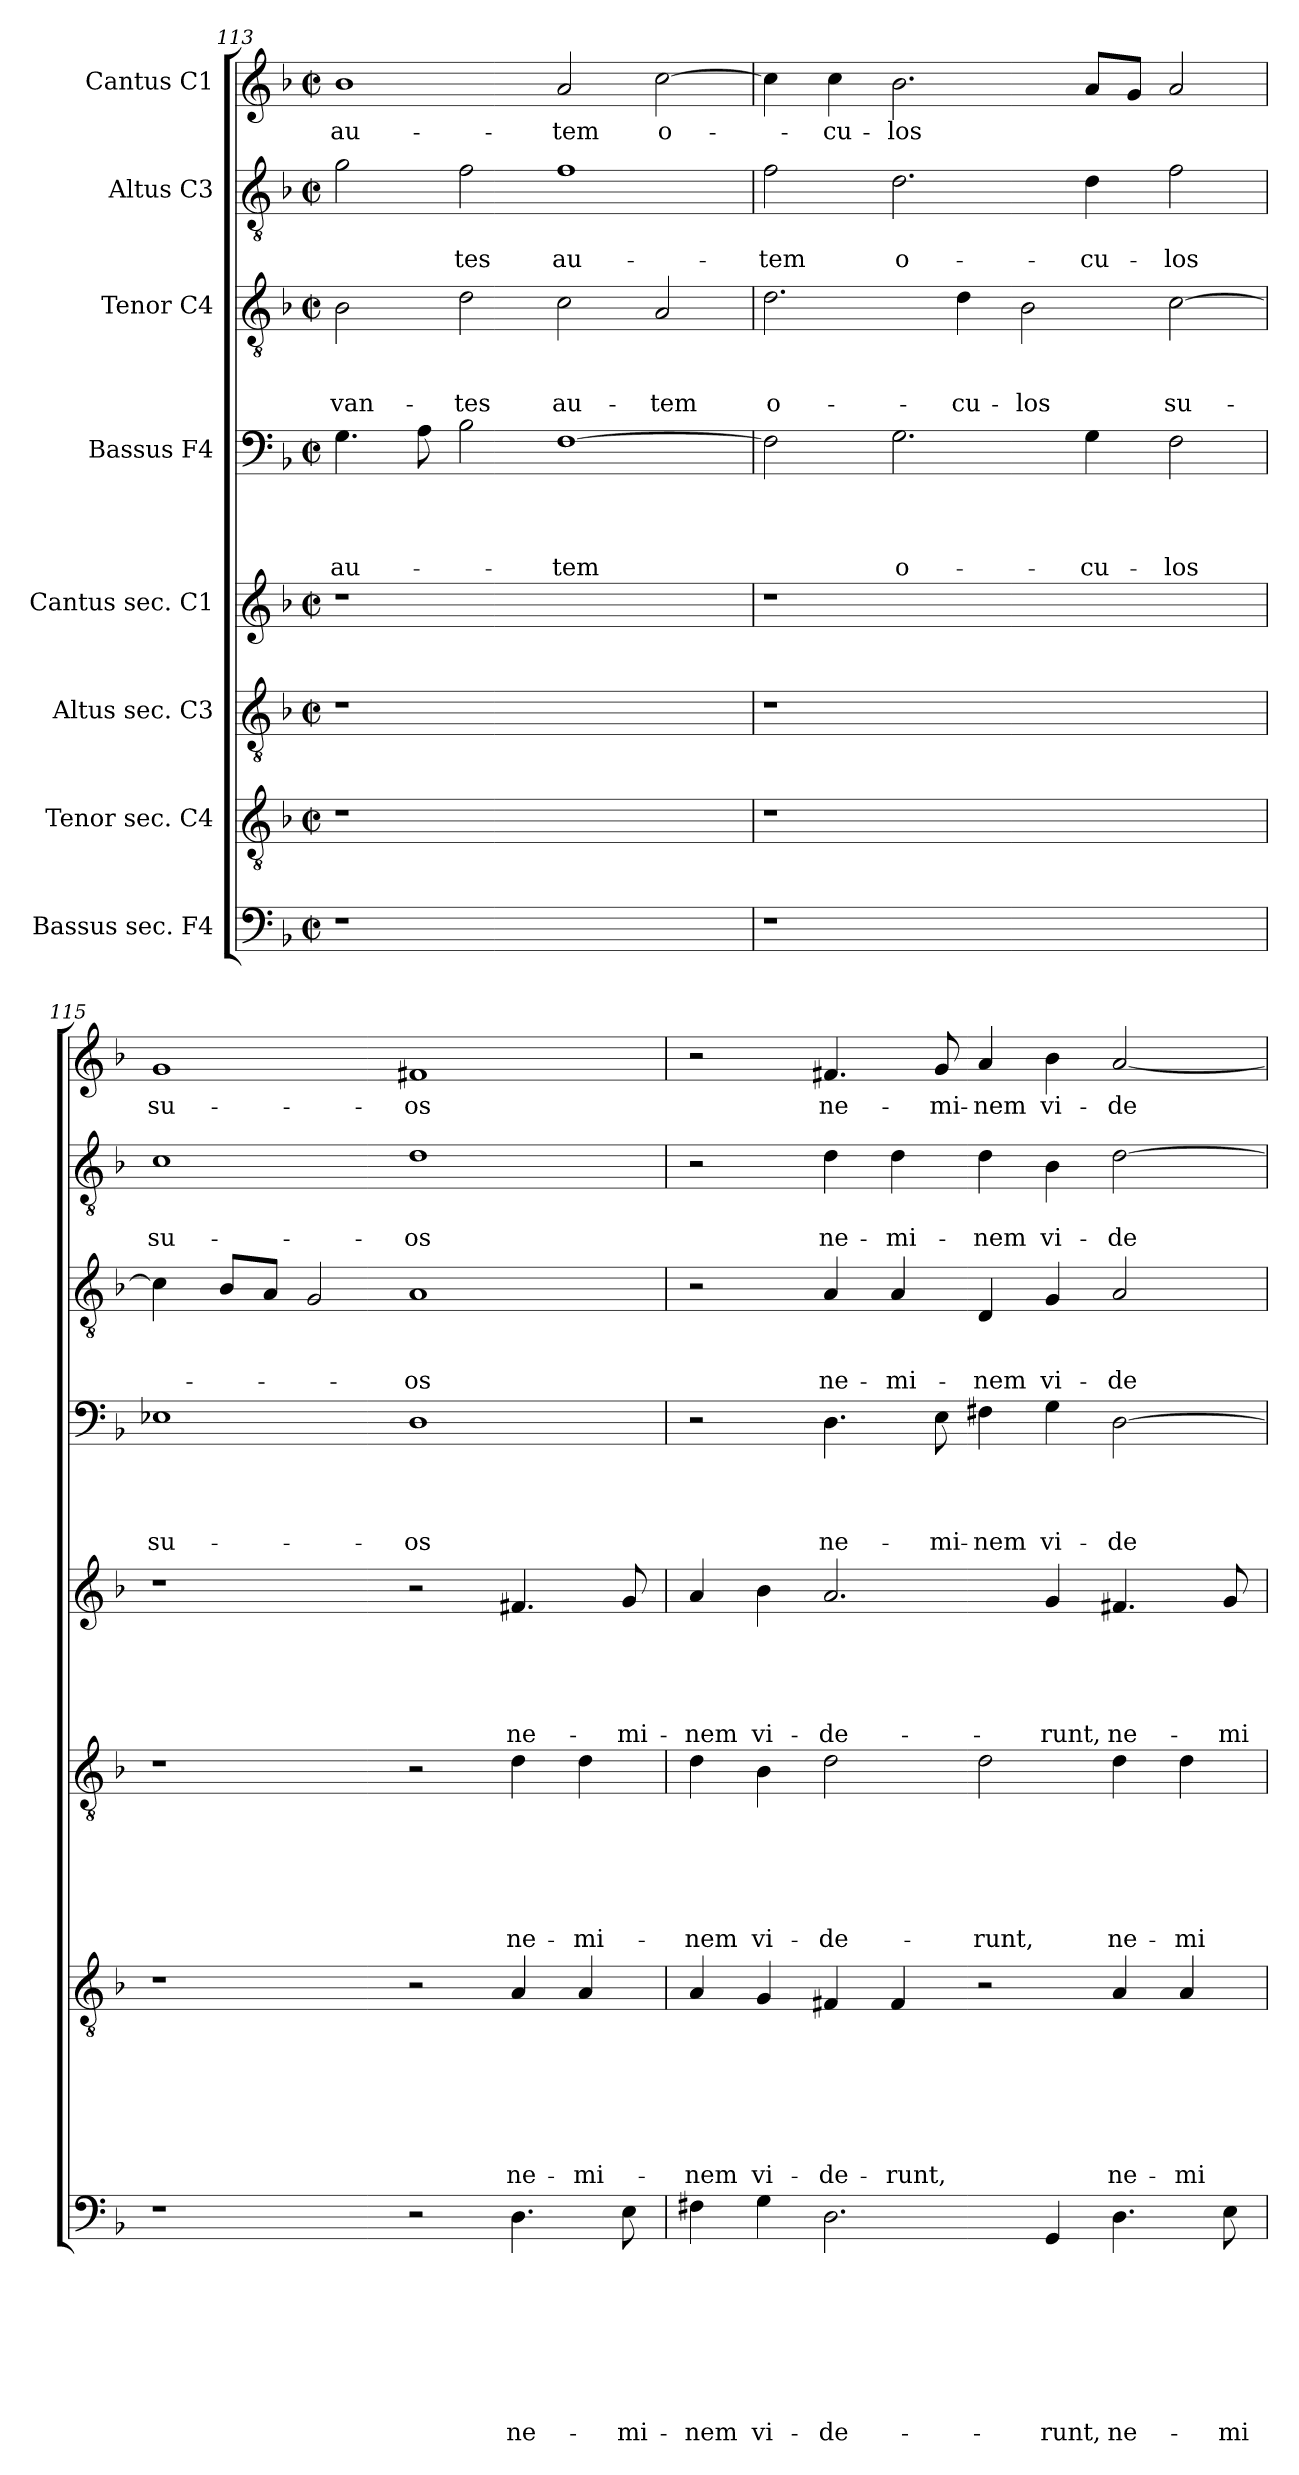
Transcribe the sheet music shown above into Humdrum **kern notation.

**kern	**text	**text	**text	**text	**text	**text	**text	**text	**kern	**text	**text	**text	**text	**text	**text	**text	**kern	**text	**text	**text	**text	**text	**text	**kern	**text	**text	**text	**text	**text	**kern	**text	**text	**text	**text	**kern	**text	**text	**text	**kern	**text	**text	**kern	**text
*part8	*part8	*part8	*part8	*part8	*part8	*part8	*part8	*part8	*part7	*part7	*part7	*part7	*part7	*part7	*part7	*part7	*part6	*part6	*part6	*part6	*part6	*part6	*part6	*part5	*part5	*part5	*part5	*part5	*part5	*part4	*part4	*part4	*part4	*part4	*part3	*part3	*part3	*part3	*part2	*part2	*part2	*part1	*part1
*staff8	*staff8	*staff8	*staff8	*staff8	*staff8	*staff8	*staff8	*staff8	*staff7	*staff7	*staff7	*staff7	*staff7	*staff7	*staff7	*staff7	*staff6	*staff6	*staff6	*staff6	*staff6	*staff6	*staff6	*staff5	*staff5	*staff5	*staff5	*staff5	*staff5	*staff4	*staff4	*staff4	*staff4	*staff4	*staff3	*staff3	*staff3	*staff3	*staff2	*staff2	*staff2	*staff1	*staff1
*I"Bassus sec. F4	*	*	*	*	*	*	*	*	*I"Tenor sec. C4	*	*	*	*	*	*	*	*I"Altus sec. C3	*	*	*	*	*	*	*I"Cantus sec. C1	*	*	*	*	*	*I"Bassus F4	*	*	*	*	*I"Tenor  C4	*	*	*	*I"Altus C3	*	*	*I"Cantus C1	*
*clefF4	*	*	*	*	*	*	*	*	*clefGv2	*	*	*	*	*	*	*	*clefGv2	*	*	*	*	*	*	*clefG2	*	*	*	*	*	*clefF4	*	*	*	*	*clefGv2	*	*	*	*clefGv2	*	*	*clefG2	*
*k[b-]	*	*	*	*	*	*	*	*	*k[b-]	*	*	*	*	*	*	*	*k[b-]	*	*	*	*	*	*	*k[b-]	*	*	*	*	*	*k[b-]	*	*	*	*	*k[b-]	*	*	*	*k[b-]	*	*	*k[b-]	*
*F:	*	*	*	*	*	*	*	*	*F:	*	*	*	*	*	*	*	*F:	*	*	*	*	*	*	*F:	*	*	*	*	*	*F:	*	*	*	*	*F:	*	*	*	*F:	*	*	*F:	*
*M2/2	*	*	*	*	*	*	*	*	*M2/2	*	*	*	*	*	*	*	*M2/2	*	*	*	*	*	*	*M2/2	*	*	*	*	*	*M2/2	*	*	*	*	*M2/2	*	*	*	*M2/2	*	*	*M2/2	*
*met(c|)	*	*	*	*	*	*	*	*	*met(c|)	*	*	*	*	*	*	*	*met(c|)	*	*	*	*	*	*	*met(c|)	*	*	*	*	*	*met(c|)	*	*	*	*	*met(c|)	*	*	*	*met(c|)	*	*	*met(c|)	*
=113	=113	=113	=113	=113	=113	=113	=113	=113	=113	=113	=113	=113	=113	=113	=113	=113	=113	=113	=113	=113	=113	=113	=113	=113	=113	=113	=113	=113	=113	=113	=113	=113	=113	=113	=113	=113	=113	=113	=113	=113	=113	=113	=113
1r	.	.	.	.	.	.	.	.	1r	.	.	.	.	.	.	.	1r	.	.	.	.	.	.	1r	.	.	.	.	.	4.G\	.	.	.	au-	2B-\	.	.	-van-	2g\	.	.	1b-	au-
.	.	.	.	.	.	.	.	.	.	.	.	.	.	.	.	.	.	.	.	.	.	.	.	.	.	.	.	.	.	8A\	.	.	.	.	.	.	.	.	.	.	.	.	.
.	.	.	.	.	.	.	.	.	.	.	.	.	.	.	.	.	.	.	.	.	.	.	.	.	.	.	.	.	.	2B-\	.	.	.	.	2d\	.	.	-tes	2f\	.	-tes	.	.
1ryy	.	.	.	.	.	.	.	.	1ryy	.	.	.	.	.	.	.	1ryy	.	.	.	.	.	.	1ryy	.	.	.	.	.	[1F	.	.	.	-tem	2c\	.	.	au-	1f	.	au-	2a/	-tem
.	.	.	.	.	.	.	.	.	.	.	.	.	.	.	.	.	.	.	.	.	.	.	.	.	.	.	.	.	.	.	.	.	.	.	2A/	.	.	-tem	.	.	.	[2cc\	o-
=114	=114	=114	=114	=114	=114	=114	=114	=114	=114	=114	=114	=114	=114	=114	=114	=114	=114	=114	=114	=114	=114	=114	=114	=114	=114	=114	=114	=114	=114	=114	=114	=114	=114	=114	=114	=114	=114	=114	=114	=114	=114	=114	=114
1r	.	.	.	.	.	.	.	.	1r	.	.	.	.	.	.	.	1r	.	.	.	.	.	.	1r	.	.	.	.	.	2F\]	.	.	.	.	2.d\	.	.	o-	2f\	.	-tem	4cc\]	.
.	.	.	.	.	.	.	.	.	.	.	.	.	.	.	.	.	.	.	.	.	.	.	.	.	.	.	.	.	.	.	.	.	.	.	.	.	.	.	.	.	.	4cc\	-cu-
.	.	.	.	.	.	.	.	.	.	.	.	.	.	.	.	.	.	.	.	.	.	.	.	.	.	.	.	.	.	2.G\	.	.	.	o-	.	.	.	.	2.d\	.	o-	2.b-\	-los
.	.	.	.	.	.	.	.	.	.	.	.	.	.	.	.	.	.	.	.	.	.	.	.	.	.	.	.	.	.	.	.	.	.	.	4d\	.	.	-cu-	.	.	.	.	.
1ryy	.	.	.	.	.	.	.	.	1ryy	.	.	.	.	.	.	.	1ryy	.	.	.	.	.	.	1ryy	.	.	.	.	.	.	.	.	.	.	2B-\	.	.	-los	.	.	.	.	.
.	.	.	.	.	.	.	.	.	.	.	.	.	.	.	.	.	.	.	.	.	.	.	.	.	.	.	.	.	.	4G\	.	.	.	-cu-	.	.	.	.	4d\	.	-cu-	8a/L	.
.	.	.	.	.	.	.	.	.	.	.	.	.	.	.	.	.	.	.	.	.	.	.	.	.	.	.	.	.	.	.	.	.	.	.	.	.	.	.	.	.	.	8g/J	.
.	.	.	.	.	.	.	.	.	.	.	.	.	.	.	.	.	.	.	.	.	.	.	.	.	.	.	.	.	.	2F\	.	.	.	-los	[2c\	.	.	su-	2f\	.	-los	2a/	.
!!LO:LB:g=z
=115	=115	=115	=115	=115	=115	=115	=115	=115	=115	=115	=115	=115	=115	=115	=115	=115	=115	=115	=115	=115	=115	=115	=115	=115	=115	=115	=115	=115	=115	=115	=115	=115	=115	=115	=115	=115	=115	=115	=115	=115	=115	=115	=115
1r	.	.	.	.	.	.	.	.	1r	.	.	.	.	.	.	.	1r	.	.	.	.	.	.	1r	.	.	.	.	.	1E-X	.	.	.	su-	4c\]	.	.	.	1c	.	su-	1g	su-
.	.	.	.	.	.	.	.	.	.	.	.	.	.	.	.	.	.	.	.	.	.	.	.	.	.	.	.	.	.	.	.	.	.	.	8B-/L	.	.	.	.	.	.	.	.
.	.	.	.	.	.	.	.	.	.	.	.	.	.	.	.	.	.	.	.	.	.	.	.	.	.	.	.	.	.	.	.	.	.	.	8A/J	.	.	.	.	.	.	.	.
.	.	.	.	.	.	.	.	.	.	.	.	.	.	.	.	.	.	.	.	.	.	.	.	.	.	.	.	.	.	.	.	.	.	.	2G/	.	.	.	.	.	.	.	.
2r	.	.	.	.	.	.	.	.	2r	.	.	.	.	.	.	.	2r	.	.	.	.	.	.	2r	.	.	.	.	.	1D	.	.	.	-os	1A	.	.	-os	1d	.	-os	1f#X	-os
4.D\	.	.	.	.	.	.	.	ne-	4A/	.	.	.	.	.	.	ne-	4d\	.	.	.	.	.	ne-	4.f#X/	.	.	.	.	ne-	.	.	.	.	.	.	.	.	.	.	.	.	.	.
.	.	.	.	.	.	.	.	.	4A/	.	.	.	.	.	.	-mi-	4d\	.	.	.	.	.	-mi-	.	.	.	.	.	.	.	.	.	.	.	.	.	.	.	.	.	.	.	.
8E\	.	.	.	.	.	.	.	-mi-	.	.	.	.	.	.	.	.	.	.	.	.	.	.	.	8g/	.	.	.	.	-mi-	.	.	.	.	.	.	.	.	.	.	.	.	.	.
=116	=116	=116	=116	=116	=116	=116	=116	=116	=116	=116	=116	=116	=116	=116	=116	=116	=116	=116	=116	=116	=116	=116	=116	=116	=116	=116	=116	=116	=116	=116	=116	=116	=116	=116	=116	=116	=116	=116	=116	=116	=116	=116	=116
4F#X\	.	.	.	.	.	.	.	-nem	4A/	.	.	.	.	.	.	-nem	4d\	.	.	.	.	.	-nem	4a/	.	.	.	.	-nem	2r	.	.	.	.	2r	.	.	.	2r	.	.	2r	.
4G\	.	.	.	.	.	.	.	vi-	4G/	.	.	.	.	.	.	vi-	4B-\	.	.	.	.	.	vi-	4b-\	.	.	.	.	vi-	.	.	.	.	.	.	.	.	.	.	.	.	.	.
2.D\	.	.	.	.	.	.	.	-de-	4F#X/	.	.	.	.	.	.	-de-	2d\	.	.	.	.	.	-de-	2.a/	.	.	.	.	-de-	4.D\	.	.	.	ne-	4A/	.	.	ne-	4d\	.	ne-	4.f#X/	ne-
.	.	.	.	.	.	.	.	.	4F#/	.	.	.	.	.	.	-runt,	.	.	.	.	.	.	.	.	.	.	.	.	.	.	.	.	.	.	4A/	.	.	-mi-	4d\	.	-mi-	.	.
.	.	.	.	.	.	.	.	.	.	.	.	.	.	.	.	.	.	.	.	.	.	.	.	.	.	.	.	.	.	8E\	.	.	.	-mi-	.	.	.	.	.	.	.	8g/	-mi-
.	.	.	.	.	.	.	.	.	2r	.	.	.	.	.	.	.	2d\	.	.	.	.	.	-runt,	.	.	.	.	.	.	4F#X\	.	.	.	-nem	4D/	.	.	-nem	4d\	.	-nem	4a/	-nem
4GG/	.	.	.	.	.	.	.	-runt,	.	.	.	.	.	.	.	.	.	.	.	.	.	.	.	4g/	.	.	.	.	-runt,	4G\	.	.	.	vi-	4G/	.	.	vi-	4B-\	.	vi-	4b-\	vi-
4.D\	.	.	.	.	.	.	.	ne-	4A/	.	.	.	.	.	.	ne-	4d\	.	.	.	.	.	ne-	4.f#X/	.	.	.	.	ne-	[2D\	.	.	.	-de-	2A/	.	.	-de-	[2d\	.	-de-	[2a/	-de-
.	.	.	.	.	.	.	.	.	4A/	.	.	.	.	.	.	-mi-	4d\	.	.	.	.	.	-mi-	.	.	.	.	.	.	.	.	.	.	.	.	.	.	.	.	.	.	.	.
8E\	.	.	.	.	.	.	.	-mi-	.	.	.	.	.	.	.	.	.	.	.	.	.	.	.	8g/	.	.	.	.	-mi-	.	.	.	.	.	.	.	.	.	.	.	.	.	.
=	=	=	=	=	=	=	=	=	=	=	=	=	=	=	=	=	=	=	=	=	=	=	=	=	=	=	=	=	=	=	=	=	=	=	=	=	=	=	=	=	=	=	=
*-	*-	*-	*-	*-	*-	*-	*-	*-	*-	*-	*-	*-	*-	*-	*-	*-	*-	*-	*-	*-	*-	*-	*-	*-	*-	*-	*-	*-	*-	*-	*-	*-	*-	*-	*-	*-	*-	*-	*-	*-	*-	*-	*-
